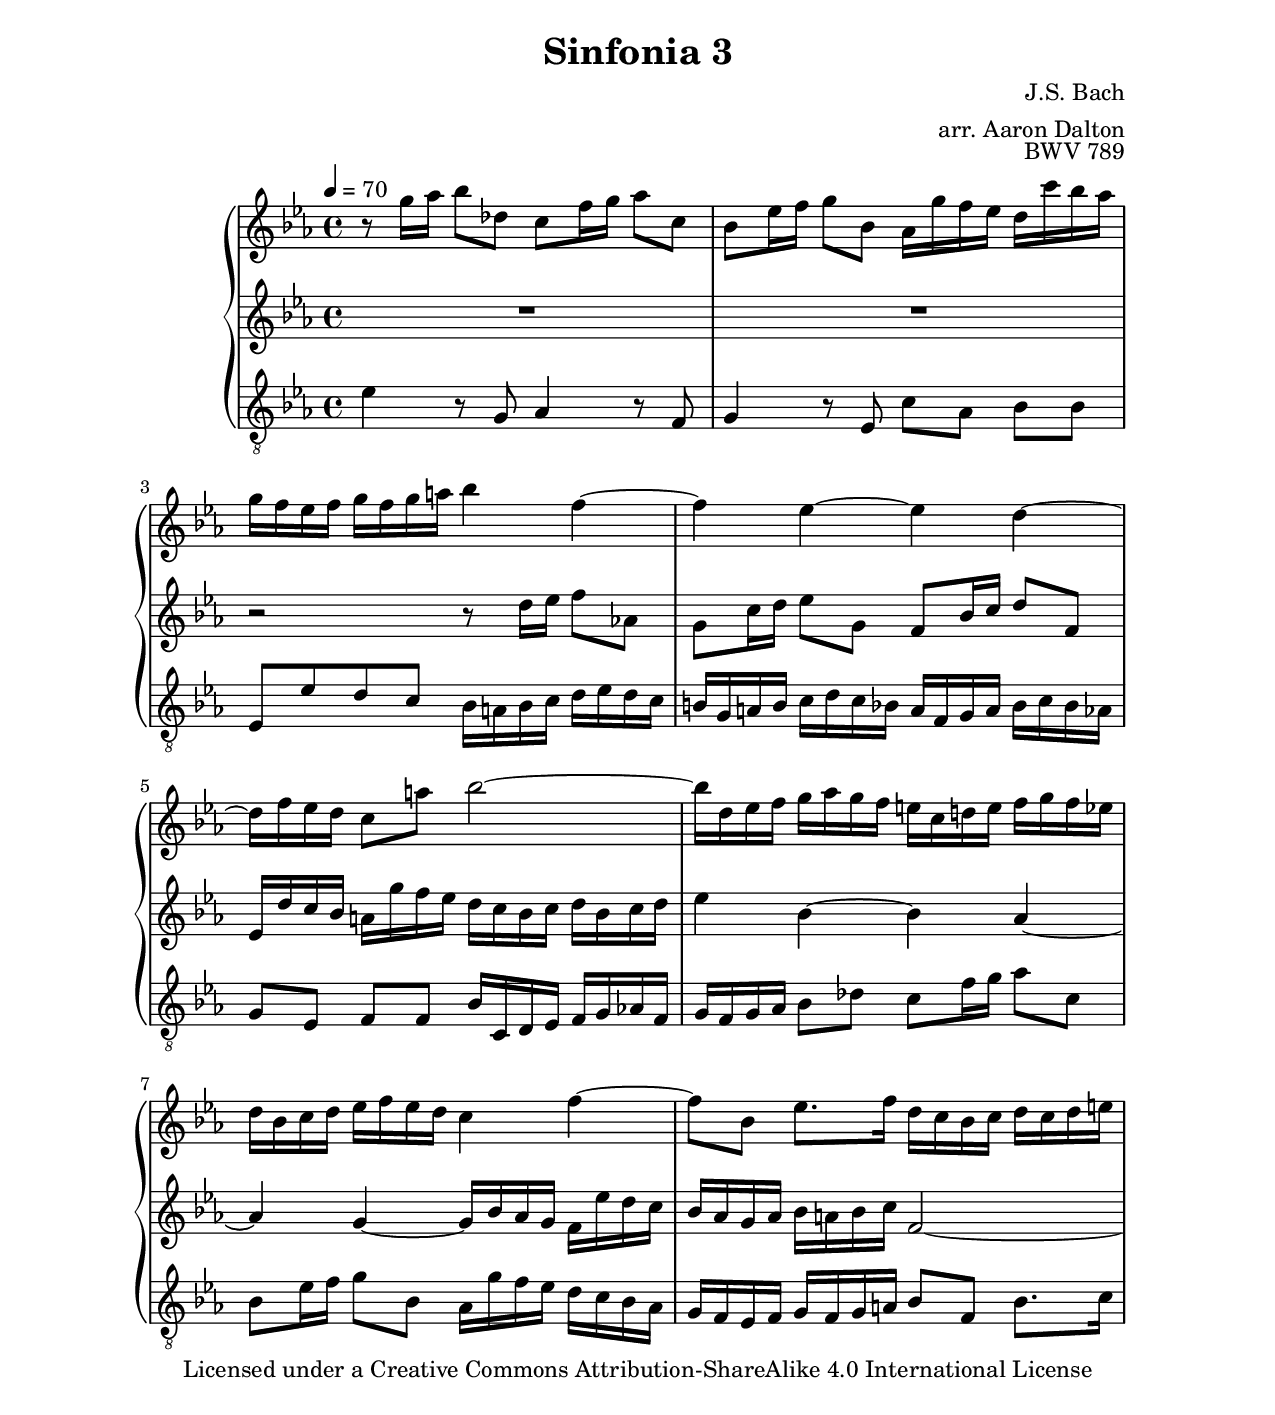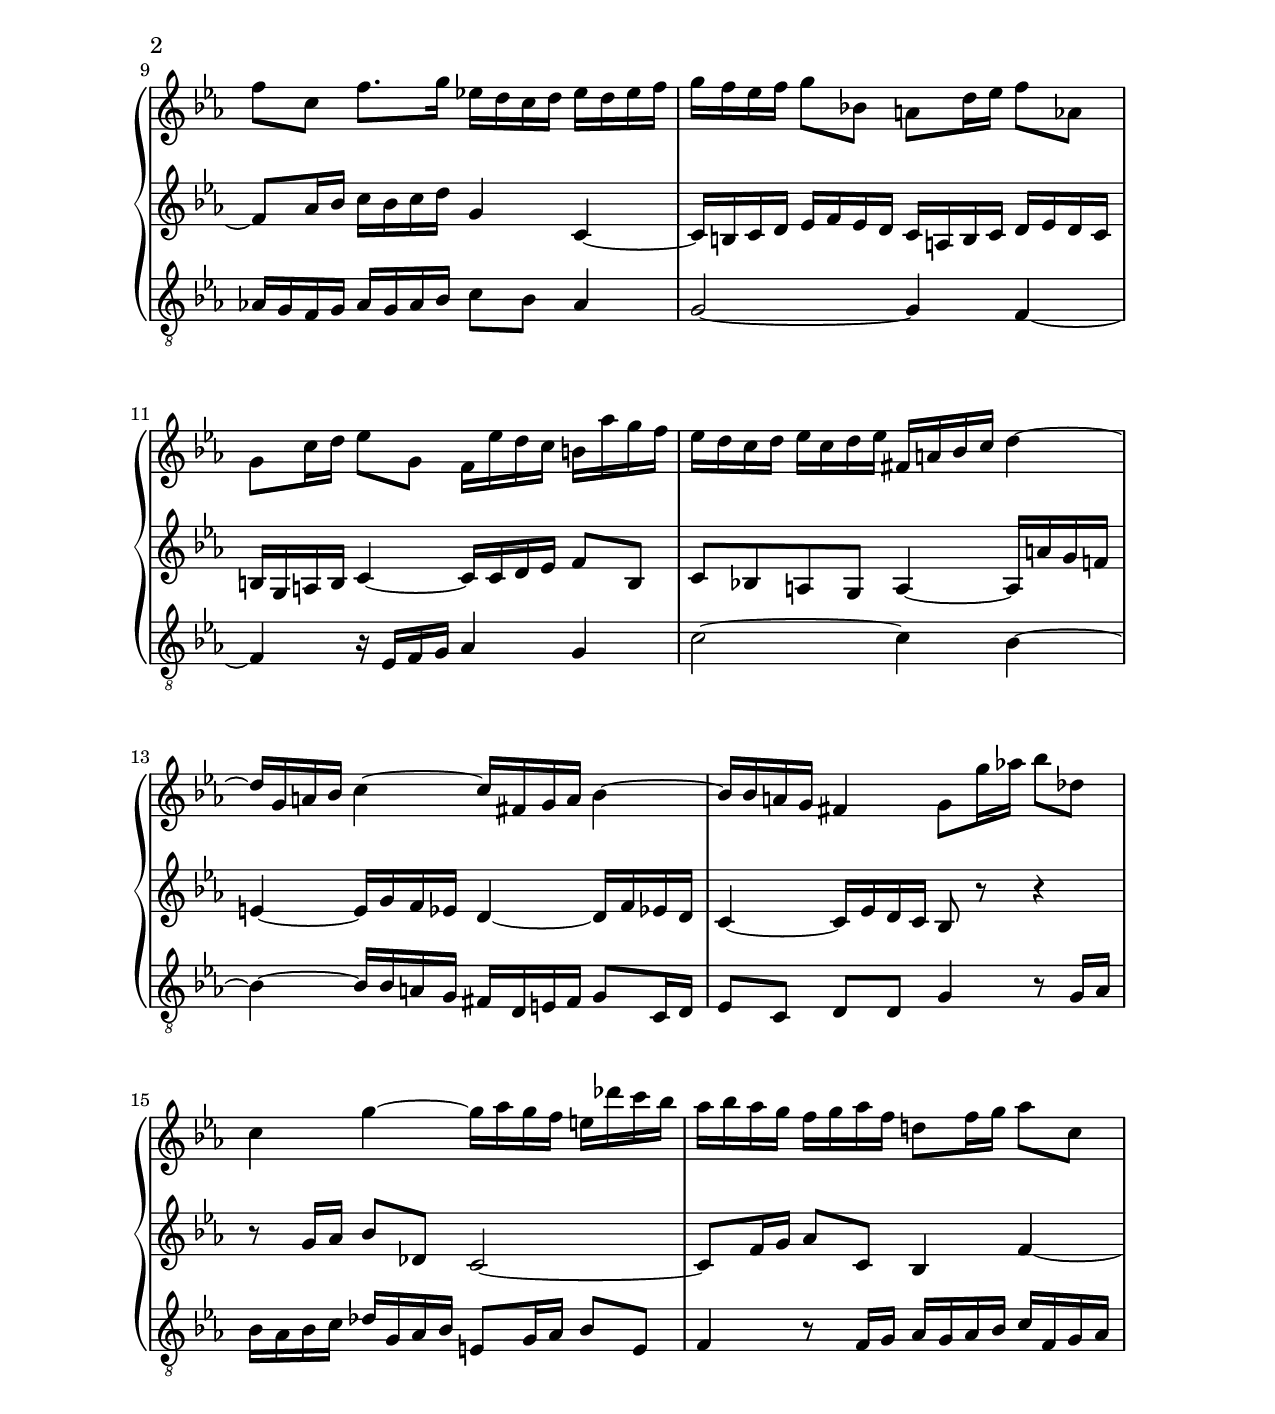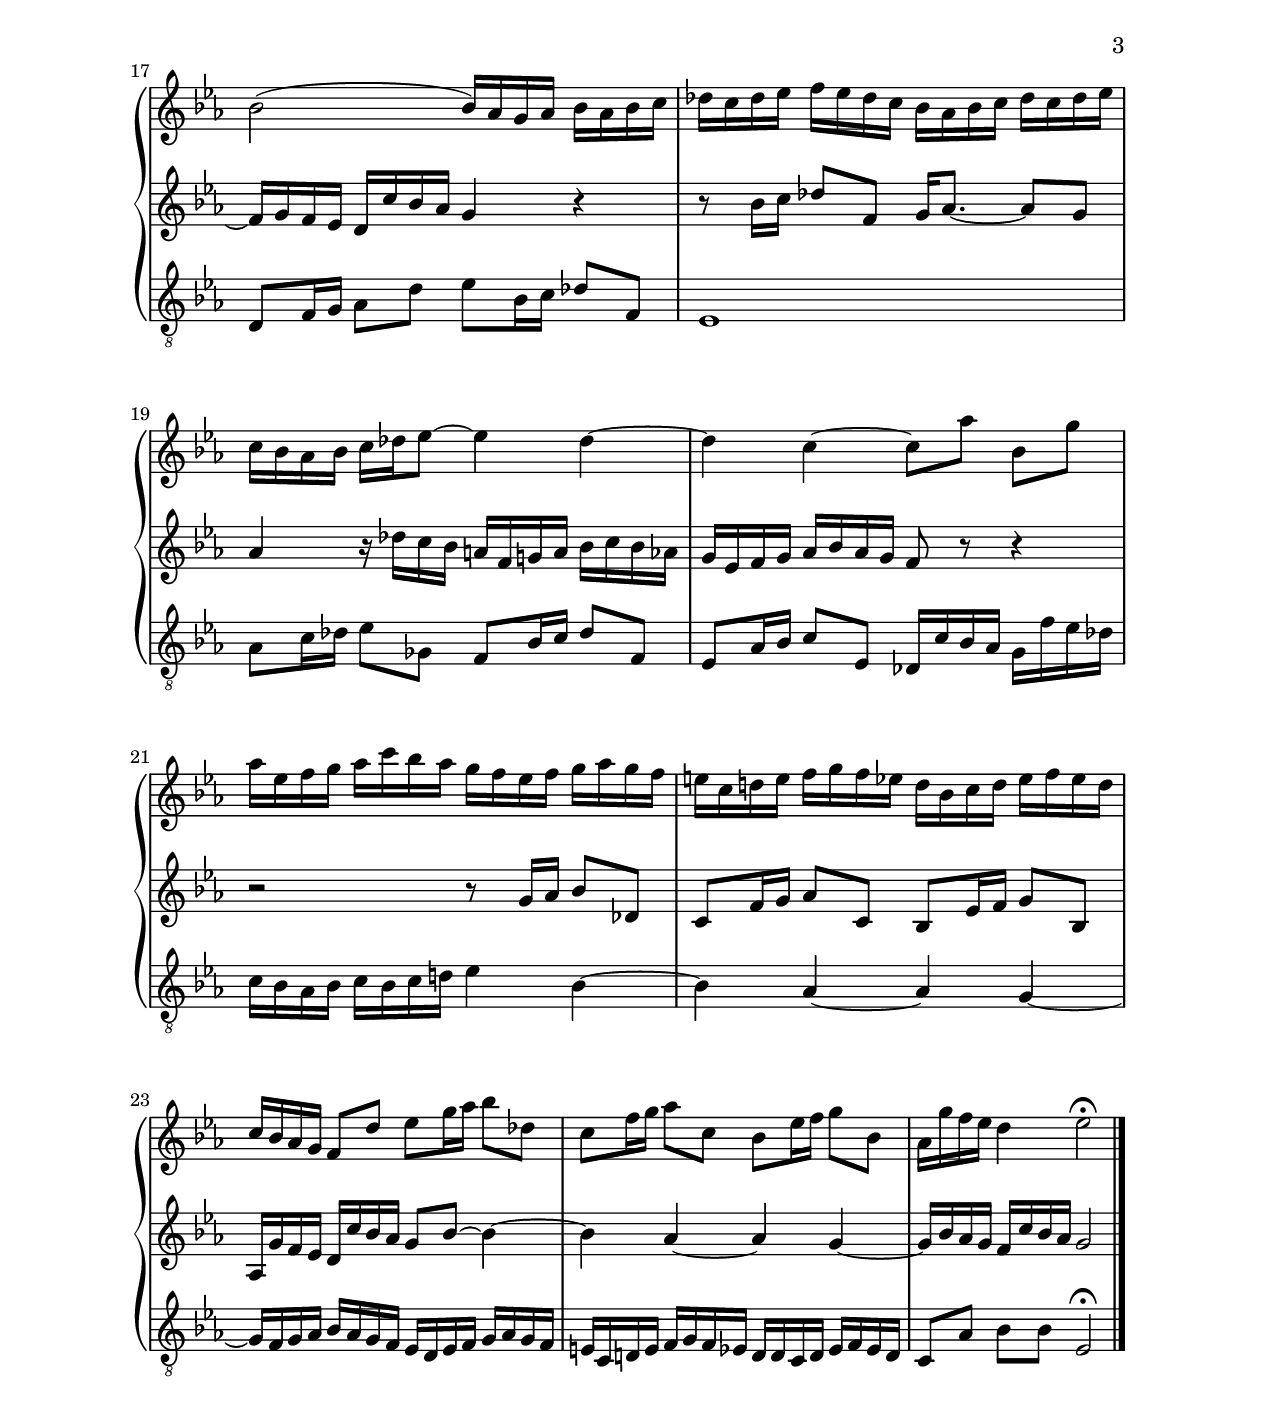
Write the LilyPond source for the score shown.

\version "2.18.2"

oneNotes = \transpose c des \relative c'' {
    \time 4/4
    \key d \major
    \tempo 4 = 70
  % bars 1-5
  r8 fis16 g a8 c, b e16 fis g8 b, |
  a d16 e fis8 a, g16 fis' e d cis b' a g |
  fis e d e fis e fis gis a4 e ~ |
  e d ~ d cis ~ |
  cis16 e d cis b8 gis' a2 ~ | 

  % bars 6-9
  a16 cis, d e fis g fis e dis b cis! dis e fis e d  |
  cis a b cis d e d cis b4 e ~  | 
   e8[ a,]  d8.[ e16] cis b a b cis b cis dis |
   e8[ b]  e8.[ fis16] d! cis b cis d cis d e | 

  % bars 10-13
  fis e d e fis8 a,! gis cis16 d e8 g, |
  fis b16 cis d8 fis, e16 d' cis b ais g' fis e | 
  d cis b cis d b cis d eis, gis a b cis4 ~ |
  cis16 fis, gis a b4 ~ b16 eis, fis gis a4 ~ | 

  % bars 14-17
  a16 a gis fis eis4 fis8 fis'16 g! a8 c, |
  b4 fis' ~ fis16 g fis e dis c' b a | 
  g a g fis e fis g e cis!8 e16 fis g8 b, |
  a2(   a16) g fis g a g a b | 

  % bars 18-21
  c b c d e d c b a g a b c b c d |
  b a g a b c d8 ~ d4 c ~ | 
  c b ~  b8[ g']  a,[ fis']  |
  g16 d e fis g b a g fis e d e fis g fis e  | 

  % bars 22-25
  dis b cis! dis e fis e d cis a b cis d e d cis |
  b a g fis e8 cis' d fis16 g a8 c, | 
  b e16 fis g8 b, a d16 e fis8 a,  |
  g16 fis' e d cis4 d2\fermata \bar "|." |
}

twoNotes = \transpose c des \relative c'' {
    \time 4/4
    \key d \major
    \clef "treble"
    \tempo 4 = 70
  % bars 1-5
  R1 |
  R1 |
  r2 r8 cis16 d e8 g,! |
  fis b16 cis d8 fis, e a16 b cis8 e,  |
  d16 cis' b a gis fis' e d cis b a b cis a b cis |

  % bars 6-9
  d4 a ~ a g ~ |
  g fis ~fis16 a g fis e d' cis b |
  a g fis g a gis a b e,2 ~ |
  e8 g16 a b a b cis fis,4 b, ~ |

  % bars 10-13
  b16 ais b cis d e d cis b gis ais b cis d cis b |
  ais fis gis ais b4 ~ b16 b cis d e8 ais, |
  b a! gis fis gis4 ~ gis16 gis'! fis e! |
  dis4 ~ dis16 fis e d cis4 ~ cis16 e d! cis |

  % bars 14-17
  b4 ~ b16 d cis b a8 r r4 |
  r8 fis'16 g a8 c, b2 ~ |
  b8 e16 fis g8 b, a4 e' ~ |
  e16 fis e d cis b' a g fis4 r |

  % bars 18-21
  r8 a16 b c!8 e, fis16 g8. ~ g8 fis |
  g4 r16 c b a gis e fis! gis a b a g  |
  fis d e fis g a g fis e8 r r4 |
  r2 r8 fis16 g a8 c, |

  % bars 22-25
  b e16 fis g8 b, a d16 e fis8 a, |
  g16 fis' e d cis b' a g fis8 a ~ a4 ~ |
  a g ~ g fis ~ |
  fis16 a g fis e b' a g fis2 |
}

threeNotes = \transpose c des \relative c' {
    \time 4/4
    \key d \major
    \clef "treble_8"
    \tempo 4 = 70
  % bars 1-5
  d4 r8 fis, g4  r8 e |
  fis4 r8 d  b'[ g]  a[ a] |
  d, d' cis b a16 gis a b cis d cis b |
  ais fis gis ais b cis b a gis e fis gis a b a g |
   fis8[ d]  e[ e] a16 b, cis d e fis g! e |

  % bars 6-9
  fis e fis g a8 c b e16 fis g8 b, |
  a d16 e fis8 a, g16 fis' e d cis b a g   |
  fis e d e fis e fis gis  a8[ e]  a8.[ b16] |
  g!16 fis e fis g fis g a b8 a g4 |

  % bars 10-13
  fis2 ~ fis4 e ~ |
  e r16 d e fis g4 fis |
  b2 ~ b4 a ~ |
  a ~ a16 a gis fis eis cis dis eis fis8 b,16 cis |

  % bars 14-17
   d8[ b]  cis[ cis] fis4 r8 fis16 g |
  a g a b c fis, g a dis,8 fis16 g a8 dis, |
  e4 r8 e16 fis g fis g a b e, fis g |
  cis,8 e16 fis g8 cis d a16 b c8 e, |
 
  % bars 18-21
  d1 |
  g8 b16 c d8 f, e a16 b c8 e, |
  d g16 a b8 d, c16 b' a g fis e' d c! |
  b a g a b a b cis! d4 a ~ |

  % bars 22-25
  a g ~ g fis ~  |
  fis16 e fis g a g fis e d cis d e fis g fis e |
  dis b cis! dis e fis e d cis cis b cis d e d cis |
   b8[ g']  a[ a] d,2\fermata 
  }


\paper {
  #(set-paper-size "letter")
  top-margin = 1\in
  bottom-margin = 1\in
  left-margin = 1\in
  right-margin = 1\in
}

\header {
    title = "Sinfonia 3"
    opus = "BWV 789"
    composer = "J.S. Bach"
    arranger = "arr. Aaron Dalton"
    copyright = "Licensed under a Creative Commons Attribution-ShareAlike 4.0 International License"
}

\score {
    \new GrandStaff <<
        \new Staff \oneNotes
        \new Staff \twoNotes
        \new Staff \threeNotes
    >>

    \layout {

    }

    \midi {
        \tempo 4 = 70
    }
}